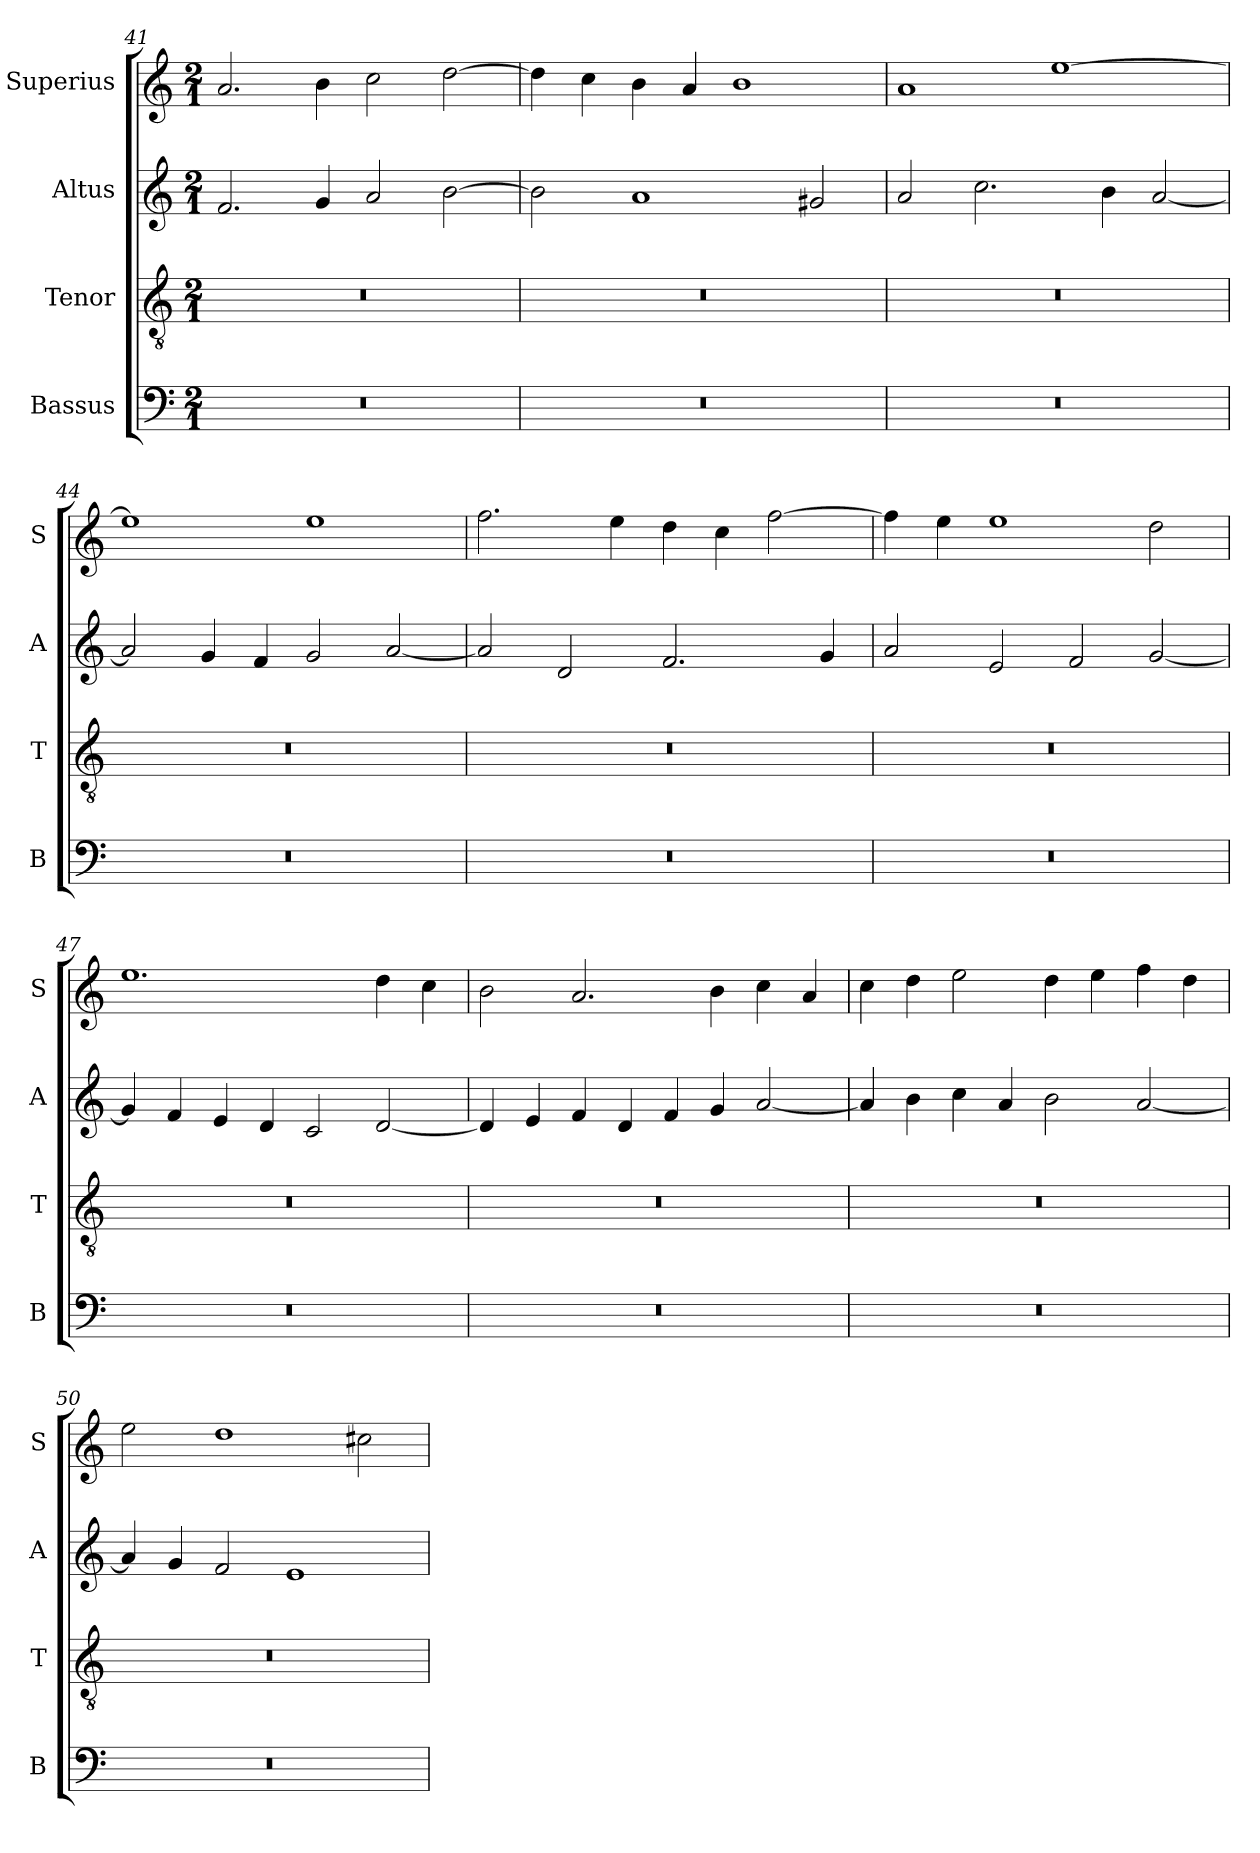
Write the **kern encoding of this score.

**kern	**kern	**kern	**kern
*part4	*part3	*part2	*part1
*staff4	*staff3	*staff2	*staff1
*I"Bassus	*I"Tenor	*I"Altus	*I"Superius
*I'B	*I'T	*I'A	*I'S
*clefF4	*clefGv2	*clefG2	*clefG2
*k[]	*k[]	*k[]	*k[]
*C:	*C:	*C:	*C:
*M2/1	*M2/1	*M2/1	*M2/1
=41	=41	=41	=41
0r	0r	2.f	2.a
.	.	4g	4b
.	.	2a	2cc
.	.	[2b	[2dd
=42	=42	=42	=42
0r	0r	2b]	4dd]
.	.	.	4cc
.	.	1a	4b
.	.	.	4a
.	.	.	1b
.	.	2g#X	.
=43	=43	=43	=43
0r	0r	2a	1a
.	.	2.cc	.
.	.	.	[1ee
.	.	4b	.
.	.	[2a	.
=44	=44	=44	=44
0r	0r	2a]	1ee]
.	.	4g	.
.	.	4f	.
.	.	2g	1ee
.	.	[2a	.
=45	=45	=45	=45
0r	0r	2a]	2.ff
.	.	2d	.
.	.	.	4ee
.	.	2.f	4dd
.	.	.	4cc
.	.	.	[2ff
.	.	4g	.
=46	=46	=46	=46
0r	0r	2a	4ff]
.	.	.	4ee
.	.	2e	1ee
.	.	2f	.
.	.	[2g	2dd
=47	=47	=47	=47
0r	0r	4g]	1.ee
.	.	4f	.
.	.	4e	.
.	.	4d	.
.	.	2c	.
.	.	[2d	4dd
.	.	.	4cc
=48	=48	=48	=48
0r	0r	4d]	2b
.	.	4e	.
.	.	4f	2.a
.	.	4d	.
.	.	4f	.
.	.	4g	4b
.	.	[2a	4cc
.	.	.	4a
=49	=49	=49	=49
0r	0r	4a]	4cc
.	.	4b	4dd
.	.	4cc	2ee
.	.	4a	.
.	.	2b	4dd
.	.	.	4ee
.	.	[2a	4ff
.	.	.	4dd
=50	=50	=50	=50
0r	0r	4a]	2ee
.	.	4g	.
.	.	2f	1dd
.	.	1e	.
.	.	.	2cc#X
=	=	=	=
*-	*-	*-	*-
